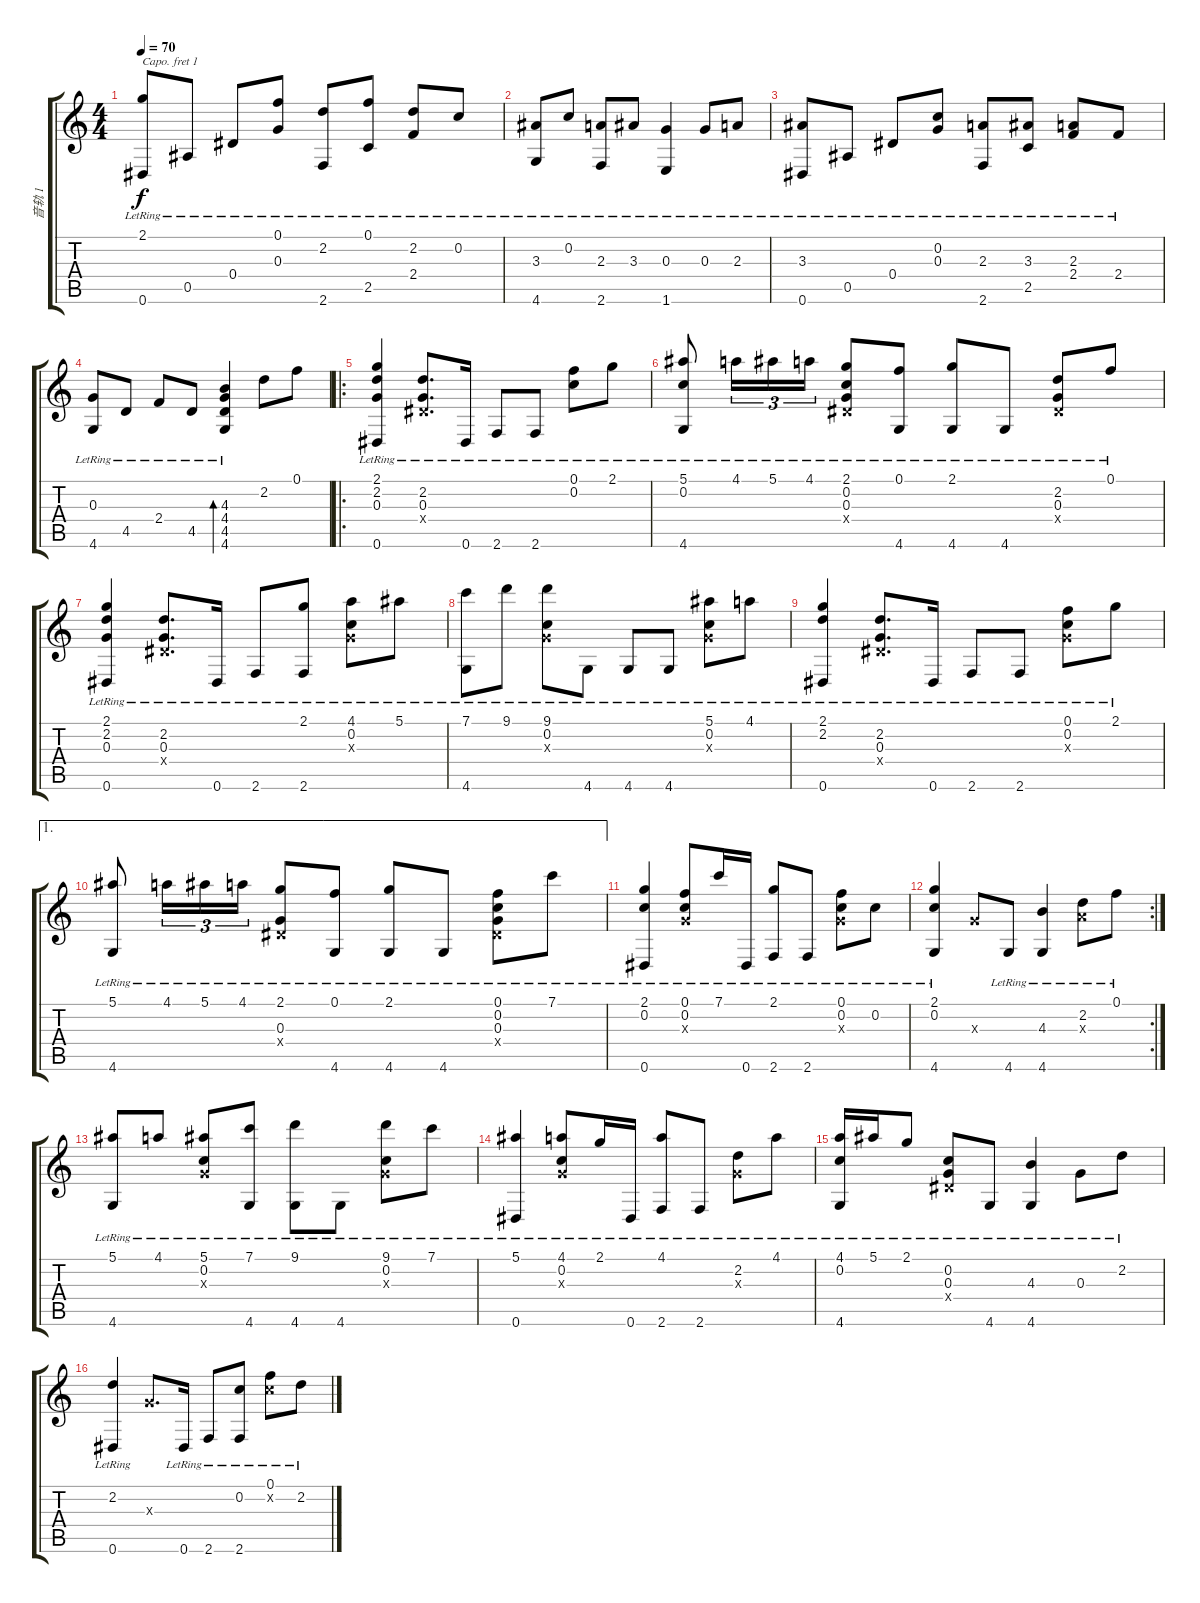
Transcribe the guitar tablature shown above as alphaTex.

\track ("音轨 1" "音轨 1") {instrument acousticguitarsteel}
\staff {score tabs}
\capo 1
\tuning (E4 B3 Gb3 D3 A2 D2) {hide}
\ts (4 4)
\tempo 70
\clef g2
\ks c
(2.1{lr} 0.6{lr}).8{dy f} 0.5{lr}.8 0.4{lr}.8 (0.1{lr} 0.3{lr}).8 (2.2{lr} 2.6{lr}).8 (0.1{lr} 2.5{lr}).8 (2.2{lr} 2.4{lr}).8 0.2{lr}.8 |
(3.3{lr} 4.6{lr}).8 0.2{lr}.8 (2.3{lr} 2.6{lr}).8 3.3{lr}.8 (0.3{lr} 1.6{lr}).4 0.3{lr}.8 2.3{lr}.8 |
(3.3{lr} 0.6{lr}).8 0.5{lr}.8 0.4{lr}.8 (0.2{lr} 0.3{lr}).8 (2.3{lr} 2.6{lr}).8 (3.3{lr} 2.5{lr}).8 (2.3{lr} 2.4{lr}).8 2.4{lr}.8 |
(0.3{lr} 4.6{lr}).8 4.5{lr}.8 2.4{lr}.8 4.5{lr}.8 (4.3{lr} 4.4{lr} 4.5 4.6).4{bd 60} 2.2.8 0.1.8 |
\ro
(2.1{lr} 2.2{lr} 0.3{lr} 0.6{lr}).4 (2.2{lr} 0.3{lr} 0.4{x}).8{d} 0.6{lr}.16 2.6{lr}.8 2.6{lr}.8 (0.1{lr} 0.2{lr}).8 2.1{lr}.8 |
(5.1{lr} 0.2{lr} 4.6{lr}).8 4.1{lr}.16{tu (3 2)} 5.1{lr}.16{tu (3 2)} 4.1{lr}.16{tu (3 2)} (2.1{lr} 0.2{lr} 0.3{lr} 0.4{x}).8 (0.1{lr} 4.6{lr}).8 (2.1{lr} 4.6{lr}).8 4.6{lr}.8 (2.2{lr} 0.3{lr} 0.4{x}).8 0.1{lr}.8 |
(2.1{lr} 2.2{lr} 0.3{lr} 0.6{lr}).4 (2.2{lr} 0.3{lr} 0.4{x}).8{d} 0.6{lr}.16 2.6{lr}.8 (2.1{lr} 2.6{lr}).8 (4.1{lr} 0.2{lr} 0.3{x}).8 5.1{lr}.8 |
(7.1{lr} 4.6{lr}).8 9.1{lr}.8 (9.1{lr} 0.2{lr} 0.3{x}).8 4.6{lr}.8 4.6{lr}.8 4.6{lr}.8 (5.1{lr} 0.2{lr} 0.3{x}).8 4.1{lr}.8 |
(2.1{lr} 2.2{lr} 0.6{lr}).4 (2.2{lr} 0.3{lr} 0.4{x}).8{d} 0.6{lr}.16 2.6{lr}.8 2.6{lr}.8 (0.1{lr} 0.2{lr} 0.3{x}).8 2.1{lr}.8 |
\ae 1
(5.1{lr} 4.6{lr}).8 4.1{lr}.16{tu (3 2)} 5.1{lr}.16{tu (3 2)} 4.1{lr}.16{tu (3 2)} (2.1{lr} 0.3{lr} 0.4{x}).8 (0.1{lr} 4.6{lr}).8 (2.1{lr} 4.6{lr}).8 4.6{lr}.8 (0.1 0.2{lr} 0.3{lr} 0.4{x}).8 7.1{lr}.8 |
(2.1{lr} 0.2{lr} 0.6{lr}).4 (0.1{lr} 0.2{lr} 0.3{x}).8 7.1{lr}.16 0.6{lr}.16 (2.1{lr} 2.6{lr}).8 2.6{lr}.8 (0.1{lr} 0.2{lr} 0.3{x}).8 0.2{lr}.8 |
\rc 2
(2.1{lr} 0.2{lr} 4.6{lr}).4 0.3{x}.8 4.6{lr}.8 (4.3{lr} 4.6{lr}).4 (2.2{lr} 2.3{x}).8 0.1{lr}.8 |
(5.1{lr} 4.6{lr}).8 4.1{lr}.8 (5.1{lr} 0.2{lr} 0.3{x}).8 (7.1{lr} 4.6{lr}).8 (9.1{lr} 4.6{lr}).8 4.6{lr}.8 (9.1{lr} 0.2{lr} 0.3{x}).8 7.1{lr}.8 |
(5.1{lr} 0.6{lr}).4 (4.1{lr} 0.2{lr} 0.3{x}).8 2.1{lr}.16 0.6{lr}.16 (4.1{lr} 2.6{lr}).8 2.6{lr}.8 (2.2{lr} 0.3{x}).8 4.1{lr}.8 |
(4.1{lr} 0.2{lr} 4.6{lr}).16 5.1{lr}.16 2.1{lr}.8 (0.2 0.3{lr} 0.4{x}).8 4.6{lr}.8 (4.3{lr} 4.6{lr}).4 0.3{lr}.8 2.2{lr}.8 |
(2.2{lr} 0.6{lr}).4 0.3{x}.8{d} 0.6{lr}.16 2.6{lr}.8 (0.2{lr} 2.6{lr}).8 (0.1{lr} 0.2{x}).8 2.2{lr}.8
